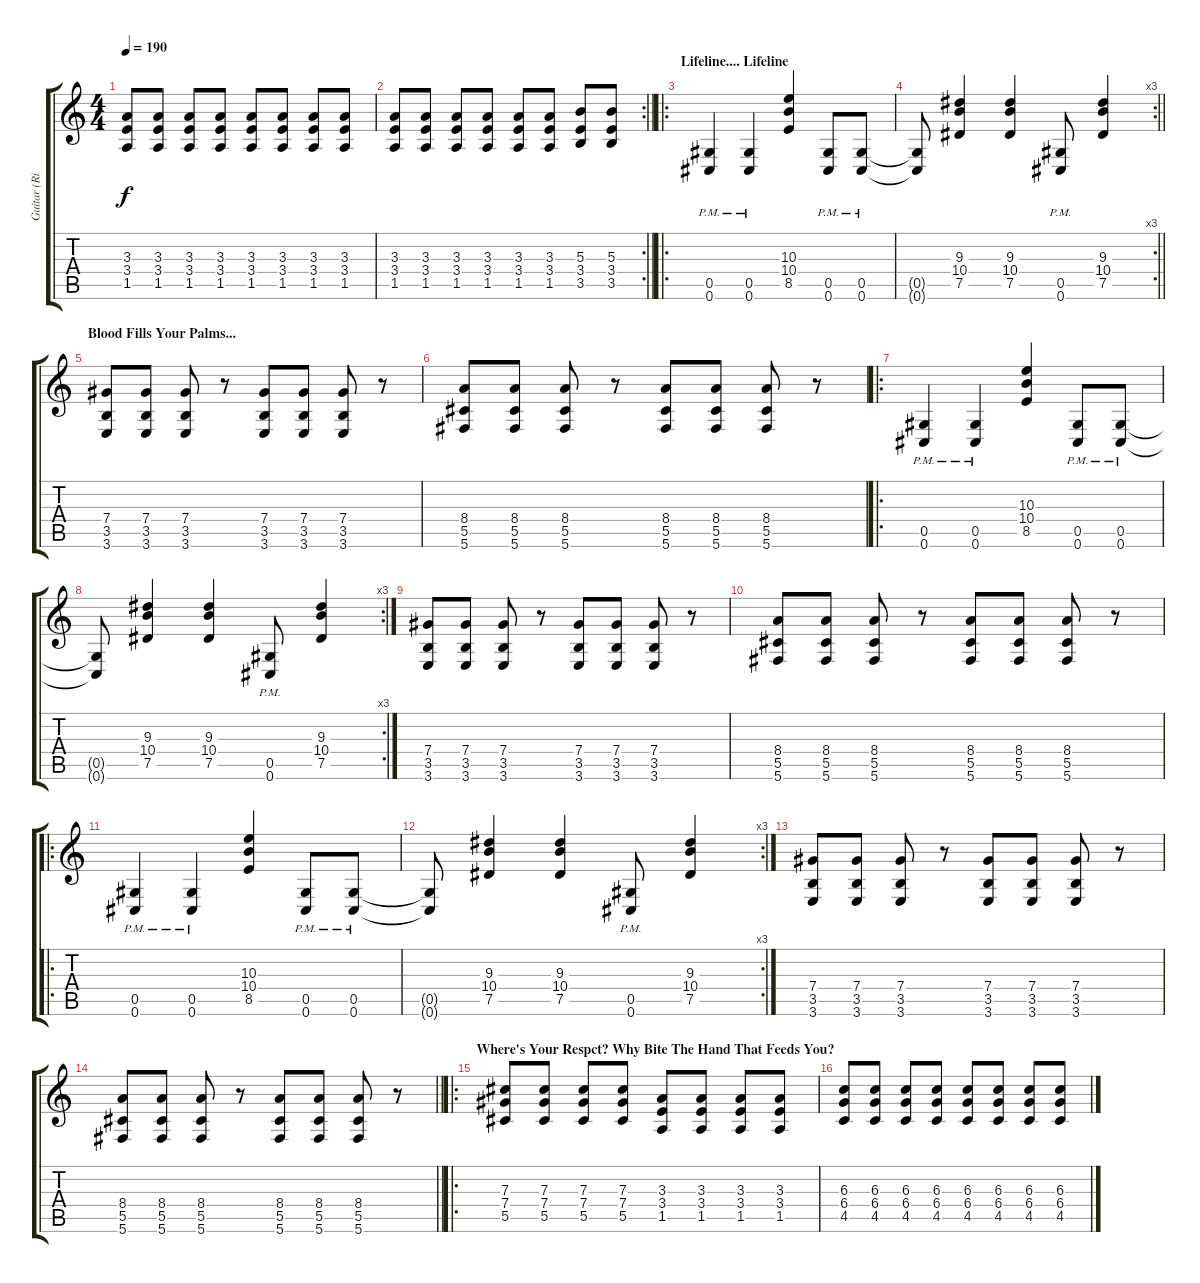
\track ("Guitar (Right)" "Guitar (Ri") {instrument distortionguitar}
\staff {score tabs}
\tuning (Eb4 Bb3 Gb3 Db3 Ab2 Db2) {hide}
\ts (4 4)
\tempo 190
\clef g2
\ks c
(3.3 3.4 1.5).8{dy f} (3.3 3.4 1.5).8 (3.3 3.4 1.5).8 (3.3 3.4 1.5).8 (3.3 3.4 1.5).8 (3.3 3.4 1.5).8 (3.3 3.4 1.5).8 (3.3 3.4 1.5).8 |
\rc 2
\barLineRight lightlight
(3.3 3.4 1.5).8 (3.3 3.4 1.5).8 (3.3 3.4 1.5).8 (3.3 3.4 1.5).8 (3.3 3.4 1.5).8 (3.3 3.4 1.5).8 (5.3 3.4 3.5).8 (5.3 3.4 3.5).8 |
\ro
\section ("" "Lifeline.... Lifeline")
(0.5{pm} 0.6{pm}).4 (0.5{pm} 0.6{pm}).4 (10.3 10.4 8.5).4 (0.5{pm} 0.6{pm}).8 (0.5{pm} 0.6{pm}).8 |
\rc 3
\barLineRight lightlight
(0.5{t} 0.6{t}).8 (9.3 10.4 7.5).4 (9.3 10.4 7.5).4 (0.5{pm} 0.6{pm}).8 (9.3 10.4 7.5).4 |
\section ("" "Blood Fills Your Palms...")
(7.4 3.5 3.6).8 (7.4 3.5 3.6).8 (7.4 3.5 3.6).8 r.8 (7.4 3.5 3.6).8 (7.4 3.5 3.6).8 (7.4 3.5 3.6).8 r.8 |
(8.4 5.5 5.6).8 (8.4 5.5 5.6).8 (8.4 5.5 5.6).8 r.8 (8.4 5.5 5.6).8 (8.4 5.5 5.6).8 (8.4 5.5 5.6).8 r.8 |
\ro
(0.5{pm} 0.6{pm}).4 (0.5{pm} 0.6{pm}).4 (10.3 10.4 8.5).4 (0.5{pm} 0.6{pm}).8 (0.5{pm} 0.6{pm}).8 |
\rc 3
(0.5{t} 0.6{t}).8 (9.3 10.4 7.5).4 (9.3 10.4 7.5).4 (0.5{pm} 0.6{pm}).8 (9.3 10.4 7.5).4 |
(7.4 3.5 3.6).8 (7.4 3.5 3.6).8 (7.4 3.5 3.6).8 r.8 (7.4 3.5 3.6).8 (7.4 3.5 3.6).8 (7.4 3.5 3.6).8 r.8 |
(8.4 5.5 5.6).8 (8.4 5.5 5.6).8 (8.4 5.5 5.6).8 r.8 (8.4 5.5 5.6).8 (8.4 5.5 5.6).8 (8.4 5.5 5.6).8 r.8 |
\ro
(0.5{pm} 0.6{pm}).4 (0.5{pm} 0.6{pm}).4 (10.3 10.4 8.5).4 (0.5{pm} 0.6{pm}).8 (0.5{pm} 0.6{pm}).8 |
\rc 3
(0.5{t} 0.6{t}).8 (9.3 10.4 7.5).4 (9.3 10.4 7.5).4 (0.5{pm} 0.6{pm}).8 (9.3 10.4 7.5).4 |
(7.4 3.5 3.6).8 (7.4 3.5 3.6).8 (7.4 3.5 3.6).8 r.8 (7.4 3.5 3.6).8 (7.4 3.5 3.6).8 (7.4 3.5 3.6).8 r.8 |
\barLineRight lightlight
(8.4 5.5 5.6).8 (8.4 5.5 5.6).8 (8.4 5.5 5.6).8 r.8 (8.4 5.5 5.6).8 (8.4 5.5 5.6).8 (8.4 5.5 5.6).8 r.8 |
\ro
\section ("" "Where's Your Respct? Why Bite The Hand That Feeds You?")
(7.3 7.4 5.5).8 (7.3 7.4 5.5).8 (7.3 7.4 5.5).8 (7.3 7.4 5.5).8 (3.3 3.4 1.5).8 (3.3 3.4 1.5).8 (3.3 3.4 1.5).8 (3.3 3.4 1.5).8 |
(6.3 6.4 4.5).8 (6.3 6.4 4.5).8 (6.3 6.4 4.5).8 (6.3 6.4 4.5).8 (6.3 6.4 4.5).8 (6.3 6.4 4.5).8 (6.3 6.4 4.5).8 (6.3 6.4 4.5).8
